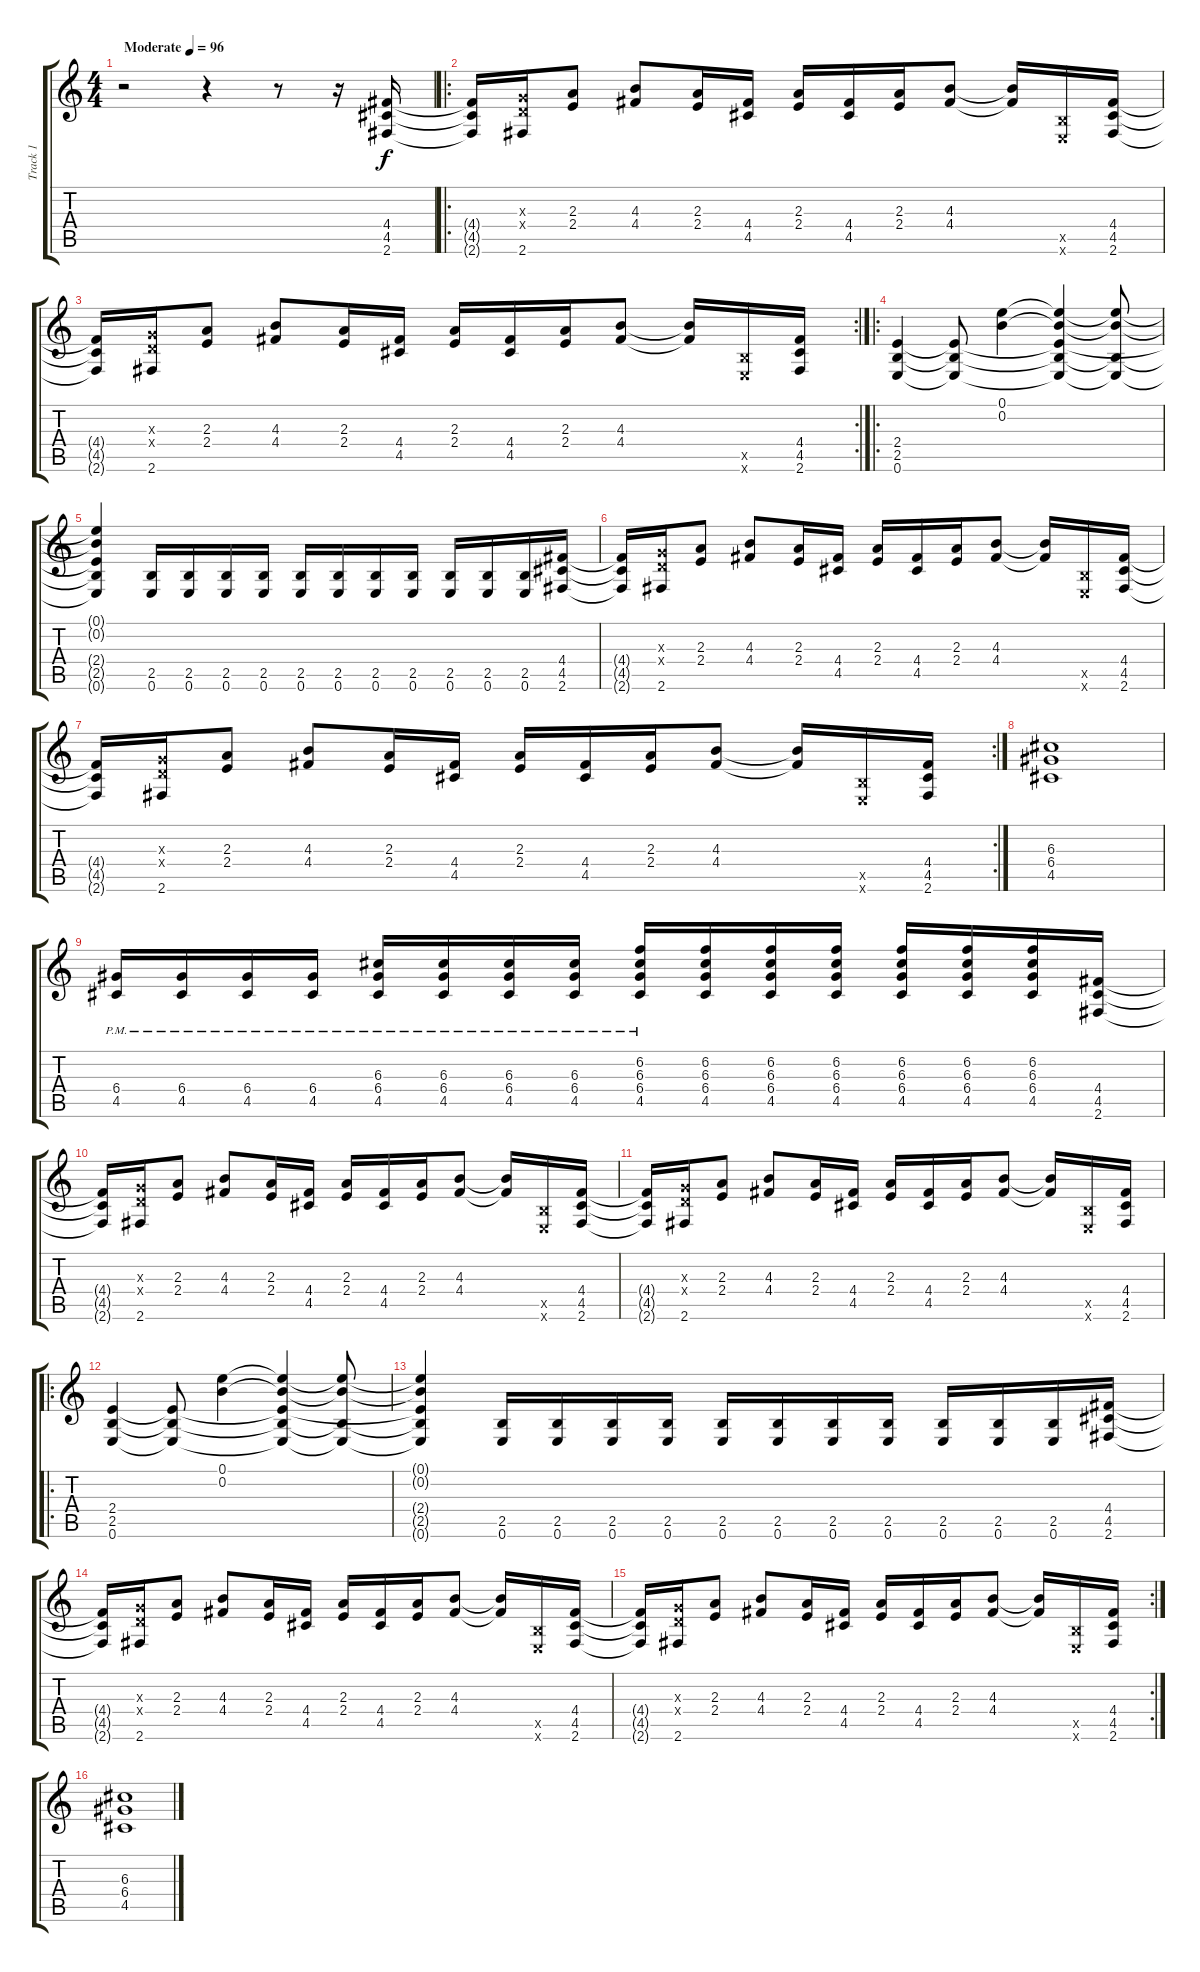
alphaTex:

\track ("Track 1" "Track 1") {instrument overdrivenguitar}
\staff {score tabs}
\tuning (E4 B3 G3 D3 A2 E2) {hide}
\ts (4 4)
\tempo (96 "Moderate")
\clef g2
\ks c
r.2{dy f instrument overdrivenguitar} r.4 r.8 r.16 (4.4 4.5 2.6).16 |
\ro
(4.4{t} 4.5{t} 2.6{t}).16 (0.3{x} 0.4{x} 2.6).16 (2.3 2.4).8 (4.3 4.4).8 (2.3 2.4).16 (4.4 4.5).16 (2.3 2.4).16 (4.4 4.5).16 (2.3 2.4).16 (4.3 4.4).8 (4.3{t} 4.4{t}).16 (2.5{x} 0.6{x}).16 (4.4 4.5 2.6).16 |
\rc 2
(4.4{t} 4.5{t} 2.6{t}).16 (0.3{x} 0.4{x} 2.6).16 (2.3 2.4).8 (4.3 4.4).8 (2.3 2.4).16 (4.4 4.5).16 (2.3 2.4).16 (4.4 4.5).16 (2.3 2.4).16 (4.3 4.4).8 (4.3{t} 4.4{t}).16 (2.5{x} 0.6{x}).16 (4.4 4.5 2.6).16 |
\ro
(2.4 2.5 0.6).4 (2.4{t} 2.5{t} 0.6{t}).8 (0.1 0.2).4 (0.1{t} 0.2{t} 2.4{t} 2.5{t} 0.6{t}).4 (0.1{t} 0.2{t} 2.5{t} 0.6{t}).8 |
(0.1{t} 0.2{t} 2.4{t} 2.5{t} 0.6{t}).4 (2.5 0.6).16 (2.5 0.6).16 (2.5 0.6).16 (2.5 0.6).16 (2.5 0.6).16 (2.5 0.6).16 (2.5 0.6).16 (2.5 0.6).16 (2.5 0.6).16 (2.5 0.6).16 (2.5 0.6).16 (4.4 4.5 2.6).16 |
(4.4{t} 4.5{t} 2.6{t}).16 (0.3{x} 0.4{x} 2.6).16 (2.3 2.4).8 (4.3 4.4).8 (2.3 2.4).16 (4.4 4.5).16 (2.3 2.4).16 (4.4 4.5).16 (2.3 2.4).16 (4.3 4.4).8 (4.3{t} 4.4{t}).16 (2.5{x} 0.6{x}).16 (4.4 4.5 2.6).16 |
\rc 2
(4.4{t} 4.5{t} 2.6{t}).16 (0.3{x} 0.4{x} 2.6).16 (2.3 2.4).8 (4.3 4.4).8 (2.3 2.4).16 (4.4 4.5).16 (2.3 2.4).16 (4.4 4.5).16 (2.3 2.4).16 (4.3 4.4).8 (4.3{t} 4.4{t}).16 (2.5{x} 0.6{x}).16 (4.4 4.5 2.6).16 |
(6.3 6.4 4.5).1 |
(6.4{pm} 4.5{pm}).16 (6.4{pm} 4.5{pm}).16 (6.4{pm} 4.5{pm}).16 (6.4{pm} 4.5{pm}).16 (6.3 6.4{pm} 4.5{pm}).16 (6.3 6.4{pm} 4.5{pm}).16 (6.3 6.4{pm} 4.5{pm}).16 (6.3 6.4{pm} 4.5{pm}).16 (6.2 6.3 6.4{pm} 4.5{pm}).16 (6.2 6.3 6.4 4.5).16 (6.2 6.3 6.4 4.5).16 (6.2 6.3 6.4 4.5).16 (6.2 6.3 6.4 4.5).16 (6.2 6.3 6.4 4.5).16 (6.2 6.3 6.4 4.5).16 (4.4 4.5 2.6).16 |
(4.4{t} 4.5{t} 2.6{t}).16 (0.3{x} 0.4{x} 2.6).16 (2.3 2.4).8 (4.3 4.4).8 (2.3 2.4).16 (4.4 4.5).16 (2.3 2.4).16 (4.4 4.5).16 (2.3 2.4).16 (4.3 4.4).8 (4.3{t} 4.4{t}).16 (2.5{x} 0.6{x}).16 (4.4 4.5 2.6).16 |
(4.4{t} 4.5{t} 2.6{t}).16 (0.3{x} 0.4{x} 2.6).16 (2.3 2.4).8 (4.3 4.4).8 (2.3 2.4).16 (4.4 4.5).16 (2.3 2.4).16 (4.4 4.5).16 (2.3 2.4).16 (4.3 4.4).8 (4.3{t} 4.4{t}).16 (2.5{x} 0.6{x}).16 (4.4 4.5 2.6).16 |
\ro
(2.4 2.5 0.6).4 (2.4{t} 2.5{t} 0.6{t}).8 (0.1 0.2).4 (0.1{t} 0.2{t} 2.4{t} 2.5{t} 0.6{t}).4 (0.1{t} 0.2{t} 2.5{t} 0.6{t}).8 |
(0.1{t} 0.2{t} 2.4{t} 2.5{t} 0.6{t}).4 (2.5 0.6).16 (2.5 0.6).16 (2.5 0.6).16 (2.5 0.6).16 (2.5 0.6).16 (2.5 0.6).16 (2.5 0.6).16 (2.5 0.6).16 (2.5 0.6).16 (2.5 0.6).16 (2.5 0.6).16 (4.4 4.5 2.6).16 |
(4.4{t} 4.5{t} 2.6{t}).16 (0.3{x} 0.4{x} 2.6).16 (2.3 2.4).8 (4.3 4.4).8 (2.3 2.4).16 (4.4 4.5).16 (2.3 2.4).16 (4.4 4.5).16 (2.3 2.4).16 (4.3 4.4).8 (4.3{t} 4.4{t}).16 (2.5{x} 0.6{x}).16 (4.4 4.5 2.6).16 |
\rc 2
(4.4{t} 4.5{t} 2.6{t}).16 (0.3{x} 0.4{x} 2.6).16 (2.3 2.4).8 (4.3 4.4).8 (2.3 2.4).16 (4.4 4.5).16 (2.3 2.4).16 (4.4 4.5).16 (2.3 2.4).16 (4.3 4.4).8 (4.3{t} 4.4{t}).16 (2.5{x} 0.6{x}).16 (4.4 4.5 2.6).16 |
(6.3 6.4 4.5).1
